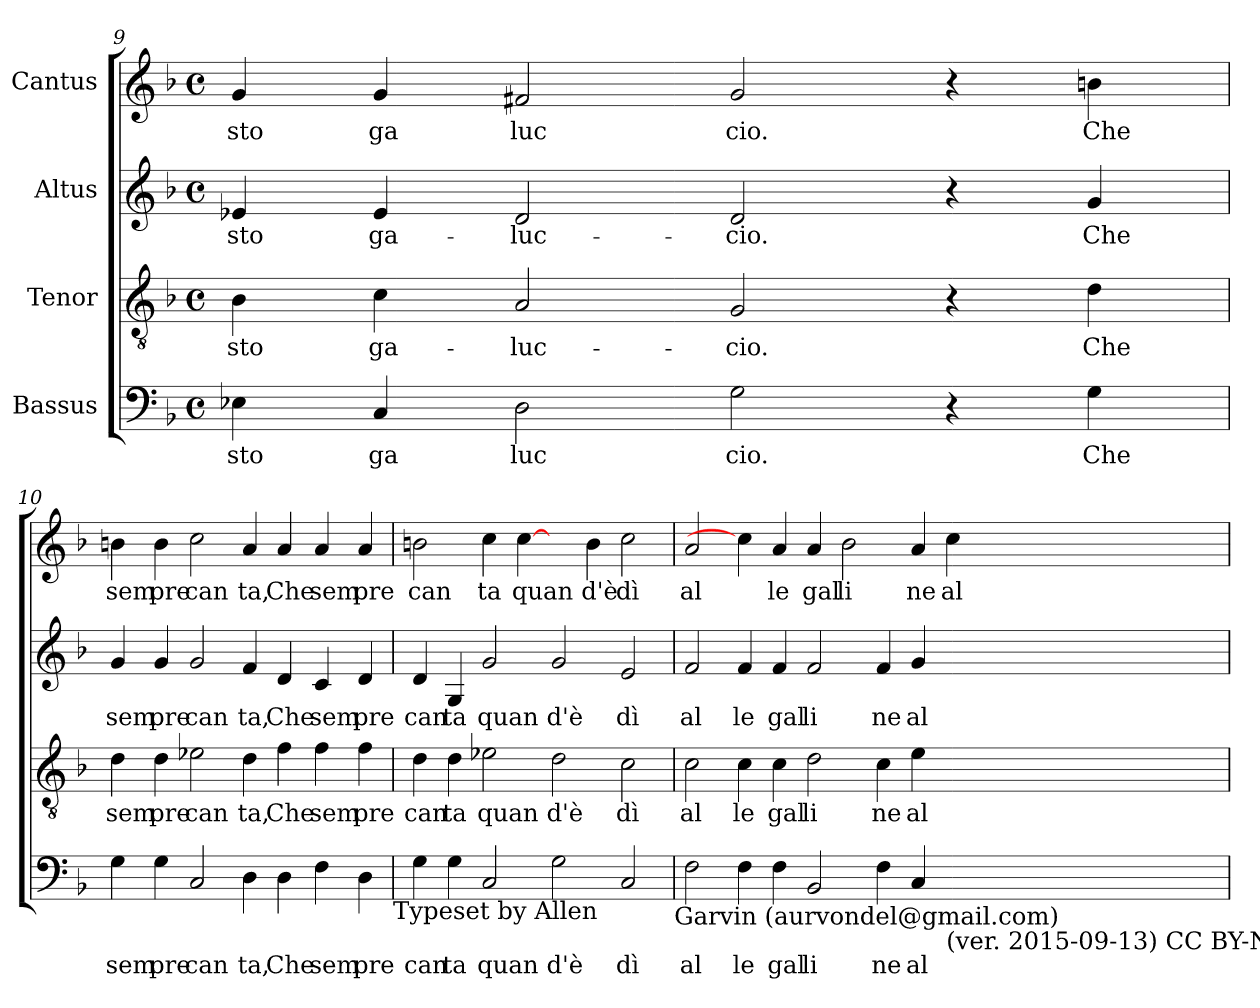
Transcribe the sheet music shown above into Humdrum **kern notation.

**kern	**text	**kern	**text	**kern	**text	**kern	**text
*part4	*part4	*part3	*part3	*part2	*part2	*part1	*part1
*staff4	*staff4	*staff3	*staff3	*staff2	*staff2	*staff1	*staff1
*I"Bassus	*	*I"Tenor	*	*I"Altus	*	*I"Cantus	*
*clefF4	*	*clefGv2	*	*clefG2	*	*clefG2	*
*k[b-]	*	*k[b-]	*	*k[b-]	*	*k[b-]	*
*F:	*	*F:	*	*F:	*	*F:	*
*M4/4	*	*M4/4	*	*M4/4	*	*M4/4	*
*met(c)	*	*met(c)	*	*met(c)	*	*met(c)	*
=9	=9	=9	=9	=9	=9	=9	=9
!	!LO:LY:b:cj	!	!LO:LY:b:cj	!	!LO:LY:b:cj	!	!LO:LY:b:cj
4E-X\	sto	4B-\	sto	4e-X/	sto	4g/	sto
!	!LO:LY:b:cj	!	!LO:LY:b:cj	!	!LO:LY:b:cj	!	!LO:LY:b:cj
4C/	ga	4c\	ga-	4e-/	ga-	4g/	ga
!	!LO:LY:b:cj	!	!LO:LY:b:cj	!	!LO:LY:b:cj	!	!LO:LY:b:cj
2D\	luc	2A/	-luc-	2d/	-luc-	2f#/	luc
!	!LO:LY:b:cj	!	!LO:LY:b:cj	!	!LO:LY:b:cj	!	!LO:LY:b:cj
2G\	cio.	2G/	-cio.	2d/	-cio.	2g/	cio.
4r	.	4r	.	4r	.	4r	.
!	!LO:LY:b:cj	!	!LO:LY:b:cj	!	!LO:LY:b:cj	!	!LO:LY:b:cj
4G\	Che	4d\	Che	4g/	Che	4bn\	Che
!!LO:LB:g=z
=10	=10	=10	=10	=10	=10	=10	=10
!	!LO:LY:b:cj	!	!LO:LY:b:cj	!	!LO:LY:b:cj	!	!LO:LY:b:cj
4G\	sem	4d\	sem	4g/	sem	4bn\	sem
!	!LO:LY:b:cj	!	!LO:LY:b:cj	!	!LO:LY:b:cj	!	!LO:LY:b:cj
4G\	pre	4d\	pre	4g/	pre	4b\	pre
!	!LO:LY:b:cj	!	!LO:LY:b:cj	!	!LO:LY:b:cj	!	!LO:LY:b:cj
2C/	can	2e-X\	can	2g/	can	2cc\	can
!	!LO:LY:b:cj	!	!LO:LY:b:cj	!	!LO:LY:b:cj	!	!LO:LY:b:cj
4D\	ta,	4d\	ta,	4f/	ta,	4a/	ta,
!	!LO:LY:b:cj	!	!LO:LY:b:cj	!	!LO:LY:b:cj	!	!LO:LY:b:cj
4D\	Che	4f\	Che	4d/	Che	4a/	Che
!	!LO:LY:b:cj	!	!LO:LY:b:cj	!	!LO:LY:b:cj	!	!LO:LY:b:cj
4F\	sem	4f\	sem	4c/	sem	4a/	sem
!	!LO:LY:b:cj	!	!LO:LY:b:cj	!	!LO:LY:b:cj	!	!LO:LY:b:cj
4D\	pre	4f\	pre	4d/	pre	4a/	pre
!LO:TX:b:t=Typeset by Allen	!	!	!	!	!	!	!
=11	=11	=11	=11	=11	=11	=11	=11
!	!LO:LY:b:cj	!	!LO:LY:b:cj	!	!LO:LY:b:cj	!	!LO:LY:b:cj
4G\	can	4d\	can	4d/	can	2b\	can
!	!LO:LY:b:cj	!	!LO:LY:b:cj	!	!LO:LY:b:cj	!	!
4G\	ta	4d\	ta	4G/	ta	.	.
!	!LO:LY:b:cj	!	!LO:LY:b:cj	!	!LO:LY:b:cj	!	!LO:LY:b:cj
2C/	quan	2e-X\	quan	2g/	quan	4cc\	ta
!	!	!	!	!	!	!	!LO:LY:b:cj
.	.	.	.	.	.	[4cc\	quan
!	!LO:LY:b:cj	!	!LO:LY:b:cj	!	!LO:LY:b:cj	!	!
2G\	d'è	2d\	d'è	2g/	d'è	4ryy	.
!	!	!	!	!	!	!	!LO:LY:b:cj
.	.	.	.	.	.	4b\	d'è
!	!LO:LY:b:cj	!	!LO:LY:b:cj	!	!LO:LY:b:cj	!	!LO:LY:b:cj
2C/	dì	2c\	dì	2e/	dì	2cc\	dì
!LO:TX:b:t=Garvin (aurvondel@gmail.com)	!	!	!	!	!	!	!
=12	=12	=12	=12	=12	=12	=12	=12
!	!LO:LY:b:cj	!	!LO:LY:b:cj	!	!LO:LY:b:cj	!	!LO:LY:b:cj
2F\	al	2c\	al	2f/	al	2a/	al
!	!LO:LY:b:cj	!	!LO:LY:b:cj	!	!LO:LY:b:cj	!	!
4F\	le	4c\	le	4f/	le	4cc\]	.
!	!LO:LY:b:cj	!	!LO:LY:b:cj	!	!LO:LY:b:cj	!	!LO:LY:b:cj
4F\	gal	4c\	gal	4f/	gal	4a/	le
!	!LO:LY:b:cj	!	!LO:LY:b:cj	!	!LO:LY:b:cj	!	!LO:LY:b:cj
2BB-/	li	2d\	li	2f/	li	4a/	gal
!	!	!	!	!	!	!	!LO:LY:b:cj
.	.	.	.	.	.	2b-\	li
!	!LO:LY:b:cj	!	!LO:LY:b:cj	!	!LO:LY:b:cj	!	!
4F\	ne	4c\	ne	4f/	ne	.	.
!	!LO:LY:b:cj	!	!LO:LY:b:cj	!	!LO:LY:b:cj	!	!LO:LY:b:cj
4C/	al	4e\	al	4g/	al	4a/	ne
!LO:TX:b:t=(ver. 2015-09-13) CC BY-NC	!	!	!	!	!	!	!
!	!	!	!	!	!	!	!LO:LY:b:cj
4ryy	.	4ryy	.	4ryy	.	4cc\	al
=	=	=	=	=	=	=	=
*-	*-	*-	*-	*-	*-	*-	*-
